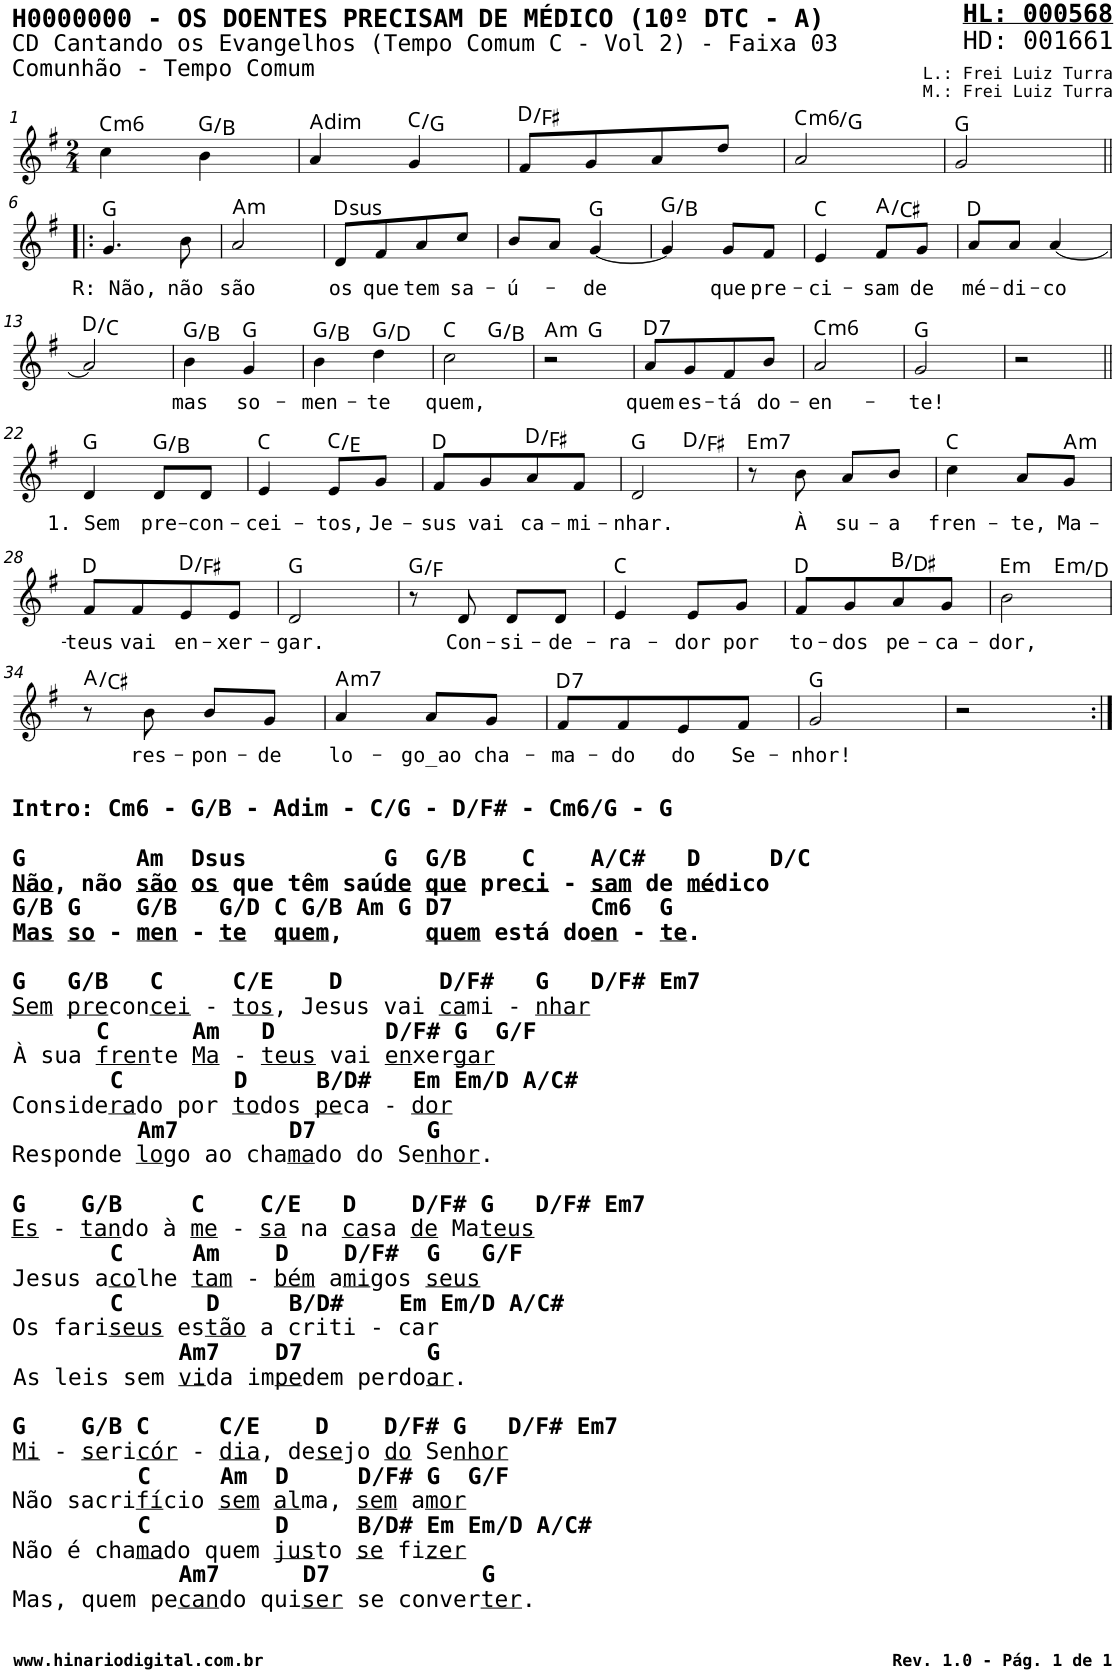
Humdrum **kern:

**kern	**text	**harte
*part1	*part1	*part1
*staff1	*staff1	*
*I"Voz	*	*
*I'V	*	*
*stria5	*	*
*clefG2	*	*
*k[f#]	*	*
*M2/4	*	*
=1	=1	=1
!	!	!LO:H:kt=m6
4cc\	.	C:min6
4b\	.	G:maj/3
=2	=2	=2
!	!	!LO:H:kt=dim
4a/	.	A:dim
4g/	.	C:maj/5
=3	=3	=3
8f#/L	.	D:maj/3
8g/	.	.
8a/	.	.
8dd/J	.	.
=4	=4	=4
!	!	!LO:H:kt=m6
2a/	.	C:min6/5
=5	=5	=5
2g/	.	G:maj
!!LO:LB:g=z
=6!|:	=6!|:	=6!|:
!	!LO:LY:b	!
4.g/	R: Não,	G:maj
!	!LO:LY:b	!
8b\	não	.
=7	=7	=7
!	!LO:LY:b	!LO:H:kt=m
2a/	são	A:min
=8	=8	=8
!	!LO:LY:b	!LO:H:kt=sus
8d/L	os	D:sus4
!	!LO:LY:b	!
8f#/	que	.
!	!LO:LY:b	!
8a/	tem	.
!	!LO:LY:b	!
8cc/J	sa-	.
=9	=9	=9
!	!LO:LY:b	!
8b/L	-ú-	.
8a/J	.	.
!	!LO:LY:b	!
[4g/	-de	G:maj
=10	=10	=10
4g/]	.	G:maj/3
!	!LO:LY:b	!
8g/L	que	.
!	!LO:LY:b	!
8f#/J	pre-	.
=11	=11	=11
!	!LO:LY:b	!
4e/	-ci-	C:maj
!	!LO:LY:b	!
8f#/L	-sam	A:maj/3
!	!LO:LY:b	!
8g/J	de	.
=12	=12	=12
!	!LO:LY:b	!
8a/L	mé-	D:maj
!	!LO:LY:b	!
8a/J	-di-	.
!	!LO:LY:b	!
[4a/	-co	.
!!LO:LB:g=z
=13	=13	=13
2a/]	.	D:maj/b7
=14	=14	=14
!	!LO:LY:b	!
4b\	mas	G:maj/3
!	!LO:LY:b	!
4g/	so-	G:maj
=15	=15	=15
!	!LO:LY:b	!
4b\	-men-	G:maj/3
!	!LO:LY:b	!
4dd\	-te	G:maj/5
=16	=16	=16
!	!LO:LY:b	!
*^	*	*
2cc\	4ryy	quem,	C:maj
.	4ryy	.	G:maj/3
=17	=17	=17	=17
!	!	!	!LO:H:kt=m
2r	4ryy	.	A:min
.	4ryy	.	G:maj
=18	=18	=18	=18
!	!	!LO:LY:b	!LO:H:kt=7
*v	*v	*	*
8a/L	quem	D:7
!	!LO:LY:b	!
8g/	es-	.
!	!LO:LY:b	!
8f#/	-tá	.
!	!LO:LY:b	!
8b/J	do-	.
=19	=19	=19
!	!LO:LY:b	!LO:H:kt=m6
2a/	-en-	C:min6
=20	=20	=20
!	!LO:LY:b	!
2g/	-te!	G:maj
=21	=21	=21
2r	.	.
!!LO:LB:g=z
=22||	=22||	=22||
!	!LO:LY:b	!
4d/	1. Sem	G:maj
!	!LO:LY:b	!
8d/L	pre-	G:maj/3
!	!LO:LY:b	!
8d/J	-con-	.
=23	=23	=23
!	!LO:LY:b	!
4e/	-cei-	C:maj
!	!LO:LY:b	!
8e/L	-tos,	C:maj/3
!	!LO:LY:b	!
8g/J	Je-	.
=24	=24	=24
!	!LO:LY:b	!
8f#/L	-sus	D:maj
!	!LO:LY:b	!
8g/	vai	.
!	!LO:LY:b	!
8a/	ca-	D:maj/3
!	!LO:LY:b	!
8f#/J	-mi-	.
=25	=25	=25
!	!LO:LY:b	!
*^	*	*
2d/	4ryy	-nhar.	G:maj
.	4ryy	.	D:maj/3
=26	=26	=26	=26
!	!	!	!LO:H:kt=m7
*v	*v	*	*
8r	.	E:min7
!	!LO:LY:b	!
8b\	À	.
!	!LO:LY:b	!
8a/L	su-	.
!	!LO:LY:b	!
8b/J	-a	.
=27	=27	=27
!	!LO:LY:b	!
4cc\	fren-	C:maj
!	!LO:LY:b	!
8a/L	-te,	.
!	!LO:LY:b	!LO:H:kt=m
8g/J	Ma-	A:min
!!LO:LB:g=z
=28	=28	=28
!	!LO:LY:b	!
8f#/L	-teus	D:maj
!	!LO:LY:b	!
8f#/	vai	.
!	!LO:LY:b	!
8e/	en-	D:maj/3
!	!LO:LY:b	!
8e/J	-xer-	.
=29	=29	=29
!	!LO:LY:b	!
2d/	-gar.	G:maj
=30	=30	=30
8r	.	G:maj/b7
!	!LO:LY:b	!
8d/	Con-	.
!	!LO:LY:b	!
8d/L	-si-	.
!	!LO:LY:b	!
8d/J	-de-	.
=31	=31	=31
!	!LO:LY:b	!
4e/	-ra-	C:maj
!	!LO:LY:b	!
8e/L	-dor	.
!	!LO:LY:b	!
8g/J	por	.
=32	=32	=32
!	!LO:LY:b	!
8f#/L	to-	D:maj
!	!LO:LY:b	!
8g/	-dos	.
!	!LO:LY:b	!
8a/	pe-	B:maj/3
!	!LO:LY:b	!
8g/J	-ca-	.
=33	=33	=33
!	!LO:LY:b	!LO:H:kt=m
*^	*	*
2b\	4ryy	-dor,	E:min
!	!	!	!LO:H:kt=m
.	4ryy	.	E:min/b7
!!LO:LB:g=z	!!
=34	=34	=34	=34
!LO:TX:b:B:t=Intro&colon; Cm6 - G/B - Adim - C/G - D/F# - Cm6/G - G	!	!	!
!LO:TX:b:t=G        Am  Dsus          G  G/B    C    A/C#   D     D/C	!	!	!
!LO:TX:b:t=Não	!	!	!
!LO:TX:b:t=, não	!	!	!
!LO:TX:b:t=são	!	!	!
!LO:TX:b:t=os	!	!	!
!LO:TX:b:t=que têm saú	!	!	!
!LO:TX:b:t=de	!	!	!
!LO:TX:b:t=que	!	!	!
!LO:TX:b:t=pre	!	!	!
!LO:TX:b:t=ci	!	!	!
!LO:TX:b:t=-	!	!	!
!LO:TX:b:t=sam	!	!	!
!LO:TX:b:t=de	!	!	!
!LO:TX:b:t=mé	!	!	!
!LO:TX:b:t=dico	!	!	!
!LO:TX:b:t=G/B G    G/B   G/D C G/B Am G D7          Cm6  G	!	!	!
!LO:TX:b:t=Mas	!	!	!
!LO:TX:b:t=so	!	!	!
!LO:TX:b:t=-	!	!	!
!LO:TX:b:t=men	!	!	!
!LO:TX:b:t=-	!	!	!
!LO:TX:b:t=te	!	!	!
!LO:TX:b:t=quem	!	!	!
!LO:TX:b:t=,	!	!	!
!LO:TX:b:t=quem	!	!	!
!LO:TX:b:t=está do	!	!	!
!LO:TX:b:t=en	!	!	!
!LO:TX:b:t=-	!	!	!
!LO:TX:b:t=te	!	!	!
!LO:TX:b:t=.	!	!	!
!LO:TX:b:t=G   G/B   C     C/E    D       D/F#   G   D/F# Em7	!	!	!
!LO:TX:b:t=Sem	!	!	!
!LO:TX:b:t=pre	!	!	!
!LO:TX:b:t=con	!	!	!
!LO:TX:b:t=cei	!	!	!
!LO:TX:b:t=-	!	!	!
!LO:TX:b:t=tos	!	!	!
!LO:TX:b:t=, Jesus vai	!	!	!
!LO:TX:b:t=ca	!	!	!
!LO:TX:b:t=mi -	!	!	!
!LO:TX:b:t=nhar	!	!	!
!LO:TX:b:B:t=C      Am   D        D/F# G  G/F	!	!	!
!LO:TX:b:t=À sua	!	!	!
!LO:TX:b:t=fren	!	!	!
!LO:TX:b:t=te	!	!	!
!LO:TX:b:t=Ma	!	!	!
!LO:TX:b:t=-	!	!	!
!LO:TX:b:t=teus	!	!	!
!LO:TX:b:t=vai	!	!	!
!LO:TX:b:t=en	!	!	!
!LO:TX:b:t=xer	!	!	!
!LO:TX:b:t=gar	!	!	!
!LO:TX:b:B:t=C        D     B/D#   Em Em/D A/C#	!	!	!
!LO:TX:b:t=Conside	!	!	!
!LO:TX:b:t=ra	!	!	!
!LO:TX:b:t=do por	!	!	!
!LO:TX:b:t=to	!	!	!
!LO:TX:b:t=dos	!	!	!
!LO:TX:b:t=pe	!	!	!
!LO:TX:b:t=ca -	!	!	!
!LO:TX:b:t=dor	!	!	!
!LO:TX:b:B:t=Am7        D7        G	!	!	!
!LO:TX:b:t=Responde	!	!	!
!LO:TX:b:t=lo	!	!	!
!LO:TX:b:t=go ao cha	!	!	!
!LO:TX:b:t=ma	!	!	!
!LO:TX:b:t=do do Se	!	!	!
!LO:TX:b:t=nhor	!	!	!
!LO:TX:b:t=.	!	!	!
!LO:TX:b:B:t=G    G/B     C    C/E   D    D/F# G   D/F# Em7	!	!	!
!LO:TX:b:t=Es	!	!	!
!LO:TX:b:t=-	!	!	!
!LO:TX:b:t=tan	!	!	!
!LO:TX:b:t=do à	!	!	!
!LO:TX:b:t=me	!	!	!
!LO:TX:b:t=-	!	!	!
!LO:TX:b:t=sa	!	!	!
!LO:TX:b:t=na	!	!	!
!LO:TX:b:t=ca	!	!	!
!LO:TX:b:t=sa	!	!	!
!LO:TX:b:t=de	!	!	!
!LO:TX:b:t=Ma	!	!	!
!LO:TX:b:t=teus	!	!	!
!LO:TX:b:B:t=C     Am    D    D/F#  G   G/F	!	!	!
!LO:TX:b:t=Jesus a	!	!	!
!LO:TX:b:t=co	!	!	!
!LO:TX:b:t=lhe	!	!	!
!LO:TX:b:t=tam	!	!	!
!LO:TX:b:t=-	!	!	!
!LO:TX:b:t=bém	!	!	!
!LO:TX:b:t=a	!	!	!
!LO:TX:b:t=mi	!	!	!
!LO:TX:b:t=gos	!	!	!
!LO:TX:b:t=seus	!	!	!
!LO:TX:b:B:t=C      D     B/D#    Em Em/D A/C#	!	!	!
!LO:TX:b:t=Os fari	!	!	!
!LO:TX:b:t=seus	!	!	!
!LO:TX:b:t=es	!	!	!
!LO:TX:b:t=tão	!	!	!
!LO:TX:b:t=a criti - car	!	!	!
!LO:TX:b:B:t=Am7    D7         G	!	!	!
!LO:TX:b:t=As leis sem	!	!	!
!LO:TX:b:t=vi	!	!	!
!LO:TX:b:t=da im	!	!	!
!LO:TX:b:t=pe	!	!	!
!LO:TX:b:t=dem perdo	!	!	!
!LO:TX:b:t=ar	!	!	!
!LO:TX:b:t=.	!	!	!
!LO:TX:b:B:t=G    G/B C     C/E    D    D/F# G   D/F# Em7	!	!	!
!LO:TX:b:t=Mi	!	!	!
!LO:TX:b:t=-	!	!	!
!LO:TX:b:t=se	!	!	!
!LO:TX:b:t=ri	!	!	!
!LO:TX:b:t=cór	!	!	!
!LO:TX:b:t=-	!	!	!
!LO:TX:b:t=dia	!	!	!
!LO:TX:b:t=, de	!	!	!
!LO:TX:b:t=se	!	!	!
!LO:TX:b:t=jo	!	!	!
!LO:TX:b:t=do	!	!	!
!LO:TX:b:t=Se	!	!	!
!LO:TX:b:t=nhor	!	!	!
!LO:TX:b:B:t=C     Am  D     D/F# G  G/F	!	!	!
!LO:TX:b:t=Não sacri	!	!	!
!LO:TX:b:t=fí	!	!	!
!LO:TX:b:t=cio	!	!	!
!LO:TX:b:t=sem	!	!	!
!LO:TX:b:t=al	!	!	!
!LO:TX:b:t=ma,	!	!	!
!LO:TX:b:t=sem	!	!	!
!LO:TX:b:t=a	!	!	!
!LO:TX:b:t=mor	!	!	!
!LO:TX:b:B:t=C         D     B/D# Em Em/D A/C#	!	!	!
!LO:TX:b:t=Não é cha	!	!	!
!LO:TX:b:t=ma	!	!	!
!LO:TX:b:t=do quem	!	!	!
!LO:TX:b:t=jus	!	!	!
!LO:TX:b:t=to	!	!	!
!LO:TX:b:t=se	!	!	!
!LO:TX:b:t=fi	!	!	!
!LO:TX:b:t=zer	!	!	!
!LO:TX:b:B:t=Am7      D7           G	!	!	!
!LO:TX:b:t=Mas, quem pe	!	!	!
!LO:TX:b:t=can	!	!	!
!LO:TX:b:t=do qui	!	!	!
!LO:TX:b:t=ser	!	!	!
!LO:TX:b:t=se conver	!	!	!
!LO:TX:b:t=ter	!	!	!
!LO:TX:b:t=.	!	!	!
*v	*v	*	*
8r	.	A:maj/3
!	!LO:LY:b	!
8b\	res-	.
!	!LO:LY:b	!
8b/L	-pon-	.
!	!LO:LY:b	!
8g/J	-de	.
=35	=35	=35
!	!LO:LY:b	!LO:H:kt=m7
4a/	lo-	A:min7
!	!LO:LY:b	!
8a/L	-go_ao	.
!	!LO:LY:b	!
8g/J	cha-	.
=36	=36	=36
!	!LO:LY:b	!LO:H:kt=7
8f#/L	-ma-	D:7
!	!LO:LY:b	!
8f#/	-do	.
!	!LO:LY:b	!
8e/	do	.
!	!LO:LY:b	!
8f#/J	Se-	.
=37	=37	=37
!	!LO:LY:b	!
2g/	-nhor!	G:maj
=38	=38	=38
2r	.	.
=:|!	=:|!	=:|!
*-	*-	*-
